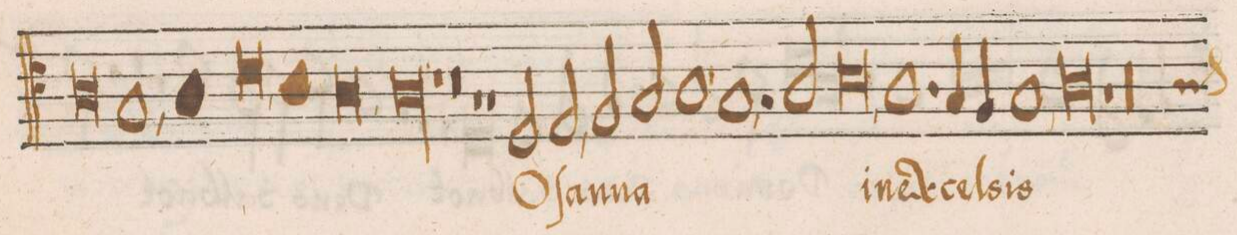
**kern	**text
*I"ALTVS	*
*clefC4	*
*k[]	*
*met(C|)	*
*M3/1	*
0A	.
1G,	.
=65-	=65-
*col	*
1A	.
0c,	.
=66-	=66-
1B	.
0A,	.
*Xcol	*
=67-	=67-
1%5Al	.
=68-	=68-
1r	.
=69-	=69-
0.r	.
=70-	=70-
1r	.
1r	.
2D/	O-
2E,/	-ſan-
=71-	=71-
2F/	-na
2G/	.
1A	.
1.G,	.
=72-	=72-
2A/	.
0B,	in
=73-	=73-
1.A	ex-
4G/	-cel-
4F/	-sis
1G,	.
=74-	=74-
0A	.
1r	.
=75-	=75-
00.r	.
=76-	=76-
*custos:A	*
=77-	=77-
*-	*-
